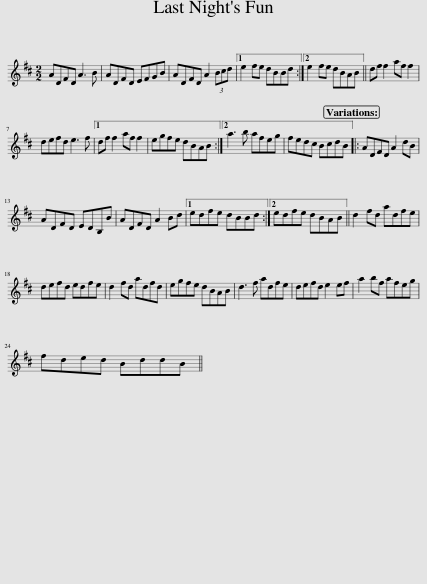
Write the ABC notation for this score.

X:1
L:1/8
M:2/2
I:linebreak $
K:D
V:1 treble
V:1
 ADFD A3 B | ADFD EFGB | ADFD A2 (3Bcd |1 e2 fe dBBd :|2 e2 fe dBAB || %5
 df f2 af f2 |$ defd e3 f |1 df f2 af f2 | egfe dBAB :|2 a3 b afeg | %10
 fedc BcdB |: ADFD A2 dB |$ ADFD EDB,B | ADFD A2 Bd |1 edfe dBBd :|2 %15
 edfe dBAB || d2 fd adfe |$ defd edfe | d2 fd adfd | egfe dBAB | %20
 d3 f adfe | defd e2 ef | a2 bf afeg |$ fded BddB || %24
